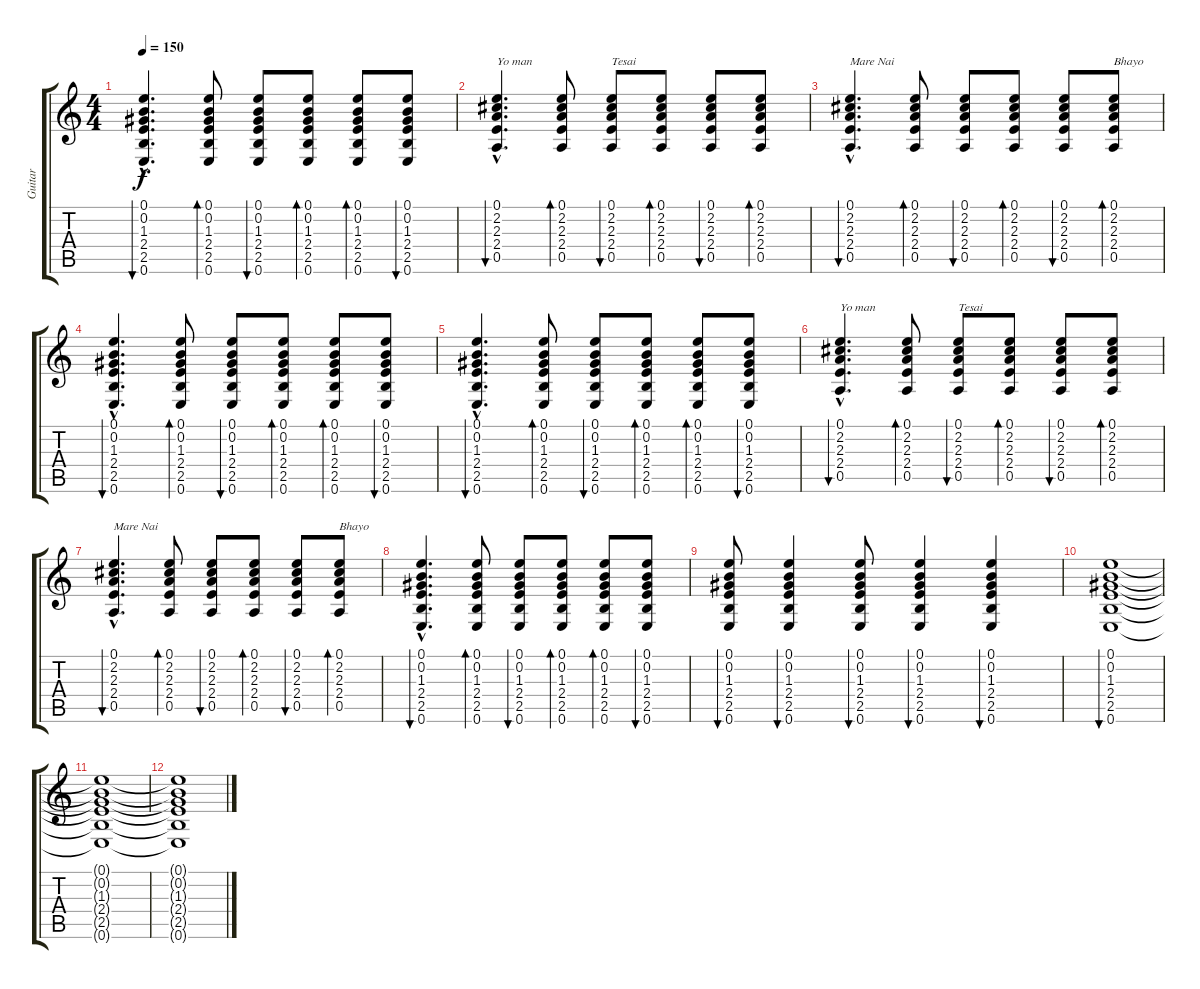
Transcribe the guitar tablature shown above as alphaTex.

\track ("Guitar" "Guitar") {instrument acousticguitarnylon}
\staff {score tabs}
\tuning (E4 B3 G3 D3 A2 E2) {hide}
\ts (4 4)
\tempo 150
\clef g2
\ks c
(0.1{hac} 0.2{hac} 1.3{hac} 2.4{hac} 2.5{hac} 0.6{hac}).4{d bu 120 dy f} (0.1 0.2 1.3 2.4 2.5 0.6).8{bd 30} (0.1 0.2 1.3 2.4 2.5 0.6).8{bu 30} (0.1 0.2 1.3 2.4 2.5 0.6).8{bd 30} (0.1 0.2 1.3 2.4 2.5 0.6).8{bd 30} (0.1 0.2 1.3 2.4 2.5 0.6).8{bu 30} |
(0.1{hac} 2.2{hac} 2.3{hac} 2.4{hac} 0.5{hac}).4{d bu 30 txt "Yo man "} (0.1 2.2 2.3 2.4 0.5).8{bd 30} (0.1 2.2 2.3 2.4 0.5).8{bu 30 txt "Tesai"} (0.1 2.2 2.3 2.4 0.5).8{bd 30} (0.1 2.2 2.3 2.4 0.5).8{bu 30} (0.1 2.2 2.3 2.4 0.5).8{bd 30} |
(0.1{hac} 2.2{hac} 2.3{hac} 2.4{hac} 0.5{hac}).4{d bu 30 txt "Mare Nai"} (0.1 2.2 2.3 2.4 0.5).8{bd 30} (0.1 2.2 2.3 2.4 0.5).8{bu 30} (0.1 2.2 2.3 2.4 0.5).8{bd 30} (0.1 2.2 2.3 2.4 0.5).8{bu 30} (0.1 2.2 2.3 2.4 0.5).8{bd 30 txt "Bhayo"} |
(0.1{hac} 0.2{hac} 1.3{hac} 2.4{hac} 2.5{hac} 0.6{hac}).4{d bu 120} (0.1 0.2 1.3 2.4 2.5 0.6).8{bd 30} (0.1 0.2 1.3 2.4 2.5 0.6).8{bu 30} (0.1 0.2 1.3 2.4 2.5 0.6).8{bd 30} (0.1 0.2 1.3 2.4 2.5 0.6).8{bd 30} (0.1 0.2 1.3 2.4 2.5 0.6).8{bu 30} |
(0.1{hac} 0.2{hac} 1.3{hac} 2.4{hac} 2.5{hac} 0.6{hac}).4{d bu 120} (0.1 0.2 1.3 2.4 2.5 0.6).8{bd 30} (0.1 0.2 1.3 2.4 2.5 0.6).8{bu 30} (0.1 0.2 1.3 2.4 2.5 0.6).8{bd 30} (0.1 0.2 1.3 2.4 2.5 0.6).8{bd 30} (0.1 0.2 1.3 2.4 2.5 0.6).8{bu 30} |
(0.1{hac} 2.2{hac} 2.3{hac} 2.4{hac} 0.5{hac}).4{d bu 30 txt "Yo man "} (0.1 2.2 2.3 2.4 0.5).8{bd 30} (0.1 2.2 2.3 2.4 0.5).8{bu 30 txt "Tesai"} (0.1 2.2 2.3 2.4 0.5).8{bd 30} (0.1 2.2 2.3 2.4 0.5).8{bu 30} (0.1 2.2 2.3 2.4 0.5).8{bd 30} |
(0.1{hac} 2.2{hac} 2.3{hac} 2.4{hac} 0.5{hac}).4{d bu 30 txt "Mare Nai"} (0.1 2.2 2.3 2.4 0.5).8{bd 30} (0.1 2.2 2.3 2.4 0.5).8{bu 30} (0.1 2.2 2.3 2.4 0.5).8{bd 30} (0.1 2.2 2.3 2.4 0.5).8{bu 30} (0.1 2.2 2.3 2.4 0.5).8{bd 30 txt "Bhayo"} |
(0.1{hac} 0.2{hac} 1.3{hac} 2.4{hac} 2.5{hac} 0.6{hac}).4{d bu 120} (0.1 0.2 1.3 2.4 2.5 0.6).8{bd 30} (0.1 0.2 1.3 2.4 2.5 0.6).8{bu 30} (0.1 0.2 1.3 2.4 2.5 0.6).8{bd 30} (0.1 0.2 1.3 2.4 2.5 0.6).8{bd 30} (0.1 0.2 1.3 2.4 2.5 0.6).8{bu 30} |
(0.1 0.2 1.3 2.4 2.5 0.6).8{bu 30} (0.1 0.2 1.3 2.4 2.5 0.6).4{bu 30} (0.1 0.2 1.3 2.4 2.5 0.6).8{bu 30} (0.1 0.2 1.3 2.4 2.5 0.6).4{bu 30} (0.1 0.2 1.3 2.4 2.5 0.6).4{bu 30} |
(0.1 0.2 1.3 2.4 2.5 0.6).1{bu 30 volume 1} |
(0.1{t} 0.2{t} 1.3{t} 2.4{t} 2.5{t} 0.6{t}).1 |
(0.1{t} 0.2{t} 1.3{t} 2.4{t} 2.5{t} 0.6{t}).1
